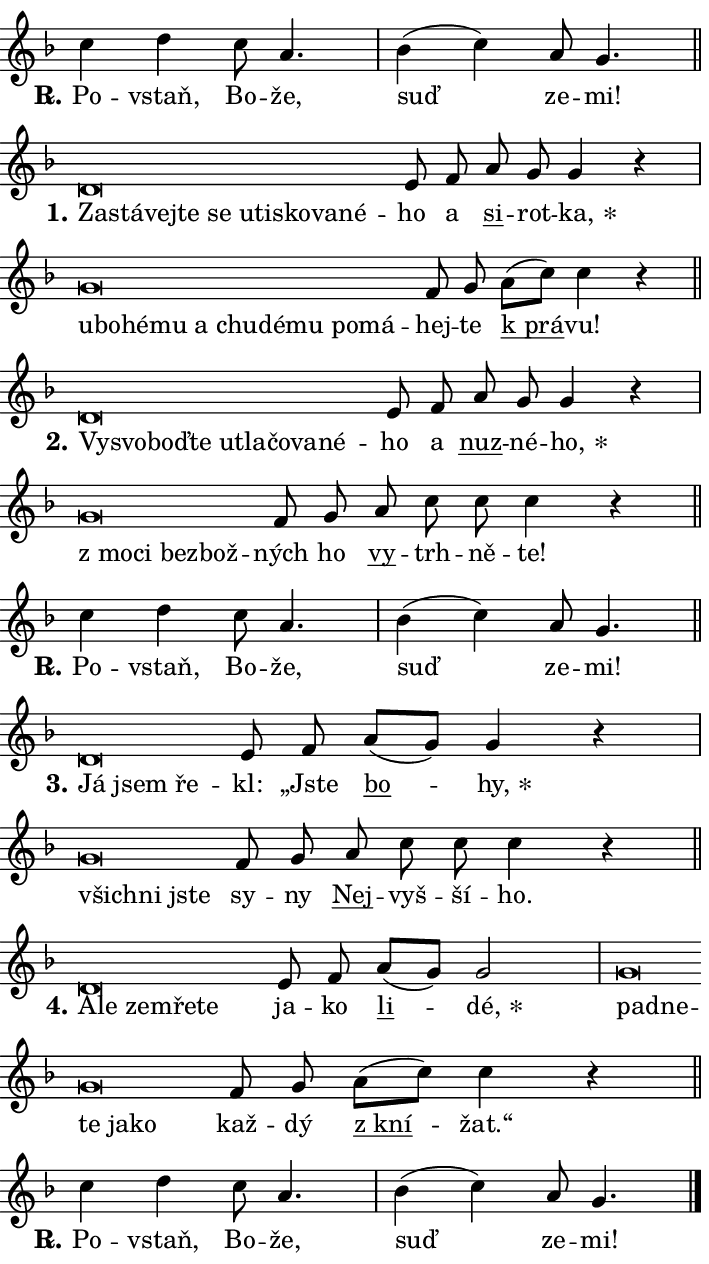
\version "2.24.0"
\header { tagline = "" }
\paper {
  indent = 0\cm
  top-margin = 0\cm
  right-margin = 0.13\cm % to fit lyric hyphens
  bottom-margin = 0\cm
  left-margin = 0\cm
  paper-width = 12\cm
  page-breaking = #ly:one-page-breaking
  system-system-spacing.basic-distance = #11
  score-system-spacing.basic-distance = #11
  ragged-last = ##f
}


%% Author: Thomas Morley
%% https://lists.gnu.org/archive/html/lilypond-user/2020-05/msg00002.html
#(define (line-position grob)
"Returns position of @var[grob} in current system:
   @code{'start}, if at first time-step
   @code{'end}, if at last time-step
   @code{'middle} otherwise
"
  (let* ((col (ly:item-get-column grob))
         (ln (ly:grob-object col 'left-neighbor))
         (rn (ly:grob-object col 'right-neighbor))
         (col-to-check-left (if (ly:grob? ln) ln col))
         (col-to-check-right (if (ly:grob? rn) rn col))
         (break-dir-left
           (and
             (ly:grob-property col-to-check-left 'non-musical #f)
             (ly:item-break-dir col-to-check-left)))
         (break-dir-right
           (and
             (ly:grob-property col-to-check-right 'non-musical #f)
             (ly:item-break-dir col-to-check-right))))
        (cond ((eqv? 1 break-dir-left) 'start)
              ((eqv? -1 break-dir-right) 'end)
              (else 'middle))))

#(define (tranparent-at-line-position vctor)
  (lambda (grob)
  "Relying on @code{line-position} select the relevant enry from @var{vctor}.
Used to determine transparency,"
    (case (line-position grob)
      ((end) (not (vector-ref vctor 0)))
      ((middle) (not (vector-ref vctor 1)))
      ((start) (not (vector-ref vctor 2))))))

noteHeadBreakVisibility =
#(define-music-function (break-visibility)(vector?)
"Makes @code{NoteHead}s transparent relying on @var{break-visibility}"
#{
  \override NoteHead.transparent =
    #(tranparent-at-line-position break-visibility)
#})

#(define delete-ledgers-for-transparent-note-heads
  (lambda (grob)
    "Reads whether a @code{NoteHead} is transparent.
If so this @code{NoteHead} is removed from @code{'note-heads} from
@var{grob}, which is supposed to be @code{LedgerLineSpanner}.
As a result ledgers are not printed for this @code{NoteHead}"
    (let* ((nhds-array (ly:grob-object grob 'note-heads))
           (nhds-list
             (if (ly:grob-array? nhds-array)
                 (ly:grob-array->list nhds-array)
                 '()))
           ;; Relies on the transparent-property being done before
           ;; Staff.LedgerLineSpanner.after-line-breaking is executed.
           ;; This is fragile ...
           (to-keep
             (remove
               (lambda (nhd)
                 (ly:grob-property nhd 'transparent #f))
               nhds-list)))
      ;; TODO find a better method to iterate over grob-arrays, similiar
      ;; to filter/remove etc for lists
      ;; For now rebuilt from scratch
      (set! (ly:grob-object grob 'note-heads)  '())
      (for-each
        (lambda (nhd)
          (ly:pointer-group-interface::add-grob grob 'note-heads nhd))
        to-keep))))

squashNotes = {
  \override NoteHead.X-extent = #'(-0.2 . 0.2)
  \override NoteHead.Y-extent = #'(-0.75 . 0)
  \override NoteHead.stencil =
    #(lambda (grob)
       (let ((pos (ly:grob-property grob 'staff-position)))
         (begin
           (if (< pos -7) (display "ERROR: Lower brevis then expected\n") (display ""))
           (if (<= pos -6) ly:text-interface::print ly:note-head::print))))
}
unSquashNotes = {
  \revert NoteHead.X-extent
  \revert NoteHead.Y-extent
  \revert NoteHead.stencil
}

hideNotes = \noteHeadBreakVisibility #begin-of-line-visible
unHideNotes = \noteHeadBreakVisibility #all-visible

% work-around for resetting accidentals
% https://lilypond.org/doc/v2.23/Documentation/notation/displaying-rhythms#unmetered-music
cadenzaMeasure = {
  \cadenzaOff
  \partial 1024 s1024
  \cadenzaOn
}

#(define-markup-command (accent layout props text) (markup?)
  "Underline accented syllable"
  (interpret-markup layout props
    #{\markup \override #'(offset . 4.3) \underline { #text }#}))

responsum = \markup \concat {
  "R" \hspace #-1.05 \path #0.1 #'((moveto 0 0.07) (lineto 0.9 0.8)) \hspace #0.05 "."
}

spaceSize = #0.6828661417322834 % exact space size for TeX Gyre Schola

\layout {
  \context {
    \Staff
    \remove "Time_signature_engraver"
    \override LedgerLineSpanner.after-line-breaking = #delete-ledgers-for-transparent-note-heads
  }
  \context {
    \Lyrics {
      \override LyricSpace.minimum-distance = \spaceSize
      \override LyricText.font-name = #"TeX Gyre Schola"
      \override LyricText.font-size = 1
      \override StanzaNumber.font-name = #"TeX Gyre Schola Bold"
      \override StanzaNumber.font-size = 1
    }
  }
  \context {
    \Score 
    \override NoteHead.text =
      #(lambda (grob) 
        (let ((pos (ly:grob-property grob 'staff-position)))
          #{\markup {
            \combine
              \halign #-0.55 \raise #(if (= pos -6) 0 0.5) \override #'(thickness . 2) \draw-line #'(3.2 . 0)
              \musicglyph "noteheads.sM1"
          }#}))
  }
}

% magnetic-lyrics.ily
%
%   written by
%     Jean Abou Samra <jean@abou-samra.fr>
%     Werner Lemberg <wl@gnu.org>
%
%   adapted by
%     Jiri Hon <jiri.hon@gmail.com>
%
% Version 2022-Apr-15

% https://www.mail-archive.com/lilypond-user@gnu.org/msg149350.html

#(define (Left_hyphen_pointer_engraver context)
   "Collect syllable-hyphen-syllable occurrences in lyrics and store
them in properties.  This engraver only looks to the left.  For
example, if the lyrics input is @code{foo -- bar}, it does the
following.

@itemize @bullet
@item
Set the @code{text} property of the @code{LyricHyphen} grob between
@q{foo} and @q{bar} to @code{foo}.

@item
Set the @code{left-hyphen} property of the @code{LyricText} grob with
text @q{foo} to the @code{LyricHyphen} grob between @q{foo} and
@q{bar}.
@end itemize

Use this auxiliary engraver in combination with the
@code{lyric-@/text::@/apply-@/magnetic-@/offset!} hook."
   (let ((hyphen #f)
         (text #f))
     (make-engraver
      (acknowledgers
       ((lyric-syllable-interface engraver grob source-engraver)
        (set! text grob)))
      (end-acknowledgers
       ((lyric-hyphen-interface engraver grob source-engraver)
        ;(when (not (grob::has-interface grob 'lyric-space-interface))
          (set! hyphen grob)));)
      ((stop-translation-timestep engraver)
       (when (and text hyphen)
         (ly:grob-set-object! text 'left-hyphen hyphen))
       (set! text #f)
       (set! hyphen #f)))))

#(define (lyric-text::apply-magnetic-offset! grob)
   "If the space between two syllables is less than the value in
property @code{LyricText@/.details@/.squash-threshold}, move the right
syllable to the left so that it gets concatenated with the left
syllable.

Use this function as a hook for
@code{LyricText@/.after-@/line-@/breaking} if the
@code{Left_@/hyphen_@/pointer_@/engraver} is active."
   (let ((hyphen (ly:grob-object grob 'left-hyphen #f)))
     (when hyphen
       (let ((left-text (ly:spanner-bound hyphen LEFT)))
         (when (grob::has-interface left-text 'lyric-syllable-interface)
           (let* ((common (ly:grob-common-refpoint grob left-text X))
                  (this-x-ext (ly:grob-extent grob common X))
                  (left-x-ext
                   (begin
                     ;; Trigger magnetism for left-text.
                     (ly:grob-property left-text 'after-line-breaking)
                     (ly:grob-extent left-text common X)))
                  ;; `delta` is the gap width between two syllables.
                  (delta (- (interval-start this-x-ext)
                            (interval-end left-x-ext)))
                  (details (ly:grob-property grob 'details))
                  (threshold (assoc-get 'squash-threshold details 0.2)))
             (when (< delta threshold)
               (let* (;; We have to manipulate the input text so that
                      ;; ligatures crossing syllable boundaries are not
                      ;; disabled.  For languages based on the Latin
                      ;; script this is essentially a beautification.
                      ;; However, for non-Western scripts it can be a
                      ;; necessity.
                      (lt (ly:grob-property left-text 'text))
                      (rt (ly:grob-property grob 'text))
                      (is-space (grob::has-interface hyphen 'lyric-space-interface))
                      (space (if is-space " " ""))
                      (extra-delta (if is-space spaceSize 0))
                      ;; Append new syllable.
                      (ltrt-space (if (and (string? lt) (string? rt))
                                (string-append lt space rt)
                                (make-concat-markup (list lt space rt))))
                      ;; Right-align `ltrt` to the right side.
                      (ltrt-space-markup (grob-interpret-markup
                               grob
                               (make-translate-markup
                                (cons (interval-length this-x-ext) 0)
                                (make-right-align-markup ltrt-space)))))
                 (begin
                   ;; Don't print `left-text`.
                   (ly:grob-set-property! left-text 'stencil #f)
                   ;; Set text and stencil (which holds all collected
                   ;; syllables so far) and shift it to the left.
                   (ly:grob-set-property! grob 'text ltrt-space)
                   (ly:grob-set-property! grob 'stencil ltrt-space-markup)
                   (ly:grob-translate-axis! grob (- (- delta extra-delta)) X))))))))))


#(define (lyric-hyphen::displace-bounds-first grob)
   ;; Make very sure this callback isn't triggered too early.
   (let ((left (ly:spanner-bound grob LEFT))
         (right (ly:spanner-bound grob RIGHT)))
     (ly:grob-property left 'after-line-breaking)
     (ly:grob-property right 'after-line-breaking)
     (ly:lyric-hyphen::print grob)))

squashThreshold = #0.4

\layout {
  \context {
    \Lyrics
    \consists #Left_hyphen_pointer_engraver
    \override LyricText.after-line-breaking =
      #lyric-text::apply-magnetic-offset!
    \override LyricHyphen.stencil = #lyric-hyphen::displace-bounds-first
    \override LyricText.details.squash-threshold = \squashThreshold
    \override LyricHyphen.minimum-distance = 0
    \override LyricHyphen.minimum-length = \squashThreshold
  }
}

squashText = \override LyricText.details.squash-threshold = 9999
unSquashText = \override LyricText.details.squash-threshold = \squashThreshold

leftText = \override LyricText.self-alignment-X = #LEFT
unLeftText = \revert LyricText.self-alignment-X

starOffset = #(lambda (grob) 
                (let ((x_offset (ly:self-alignment-interface::aligned-on-x-parent grob)))
                  (if (= x_offset 0) 0 (+ x_offset 1.2))))

star = #(define-music-function (syllable)(string?)
"Append star separator at the end of a syllable"
#{
  \once \override LyricText.X-offset = #starOffset
  \lyricmode { \markup {
    #syllable
    \override #'((font-name . "TeX Gyre Schola Bold")) \hspace #0.2 \lower #0.65 \larger "*"
  } }
#})

starAccent = #(define-music-function (syllable)(string?)
"Append star separator at the end of a syllable and make accent"
#{
  \once \override LyricText.X-offset = #starOffset
  \lyricmode { \markup {
    \accent #syllable
    \override #'((font-name . "TeX Gyre Schola Bold")) \hspace #0.2 \lower #0.65 \larger "*"
  } }
#})

breath = #(define-music-function (syllable)(string?)
"Append breathing indicator at the end of a syllable"
#{
  \lyricmode { \markup { #syllable "+" } }
#})

optionalBreath = #(define-music-function (syllable)(string?)
"Append optional breathing indicator at the end of a syllable"
#{
  \lyricmode { \markup { #syllable "(+)" } }
#})


\score {
    <<
        \new Voice = "melody" { \cadenzaOn \key f \major \relative { c''4 d c8 a4. \cadenzaMeasure \bar "|" bes4( c) a8 g4. \cadenzaMeasure \bar "||" \break } }
        \new Lyrics \lyricsto "melody" { \lyricmode { \set stanza = \responsum
Po -- vstaň, Bo -- že, suď ze -- mi! } }
    >>
    \layout {}
}

\score {
    <<
        \new Voice = "melody" { \cadenzaOn \key f \major \relative { \squashNotes d'\breve*1/16 \hideNotes \breve*1/16 \bar "" \breve*1/16 \bar "" \breve*1/16 \bar "" \breve*1/16 \bar "" \breve*1/16 \bar "" \breve*1/16 \bar "" \breve*1/16 \bar "" \breve*1/16 \breve*1/16 \bar "" \unHideNotes \unSquashNotes e8 f \bar "" a g g4 r \cadenzaMeasure \bar "|" \squashNotes g\breve*1/16 \hideNotes \breve*1/16 \bar "" \breve*1/16 \bar "" \breve*1/16 \bar "" \breve*1/16 \bar "" \breve*1/16 \bar "" \breve*1/16 \bar "" \breve*1/16 \bar "" \breve*1/16 \breve*1/16 \bar "" \unHideNotes \unSquashNotes f8 g \bar "" a[( c)] c4 r \cadenzaMeasure \bar "||" \break } }
        \new Lyrics \lyricsto "melody" { \lyricmode { \set stanza = "1."
\leftText Za -- \squashText stá -- vej -- te se u -- ti -- sko -- va -- né -- \unLeftText \unSquashText ho a \markup \accent si -- rot -- \star ka, \leftText u -- \squashText bo -- hé -- mu a chu -- dé -- mu po -- má -- \unLeftText \unSquashText hej -- te \markup \accent "k prá" -- vu! } }
    >>
    \layout {}
}

\score {
    <<
        \new Voice = "melody" { \cadenzaOn \key f \major \relative { \squashNotes d'\breve*1/16 \hideNotes \breve*1/16 \bar "" \breve*1/16 \bar "" \breve*1/16 \bar "" \breve*1/16 \bar "" \breve*1/16 \bar "" \breve*1/16 \bar "" \breve*1/16 \breve*1/16 \bar "" \unHideNotes \unSquashNotes e8 f \bar "" a g g4 r \cadenzaMeasure \bar "|" \squashNotes g\breve*1/16 \hideNotes \breve*1/16 \bar "" \breve*1/16 \breve*1/16 \bar "" \unHideNotes \unSquashNotes f8 g \bar "" a c c c4 r \cadenzaMeasure \bar "||" \break } }
        \new Lyrics \lyricsto "melody" { \lyricmode { \set stanza = "2."
\leftText Vy -- \squashText svo -- bo -- ďte u -- tla -- čo -- va -- né -- \unLeftText \unSquashText ho a \markup \accent nuz -- né -- \star ho, \leftText "z mo" -- \squashText ci bez -- bož -- \unLeftText \unSquashText ných ho \markup \accent vy -- trh -- ně -- te! } }
    >>
    \layout {}
}

\score {
    <<
        \new Voice = "melody" { \cadenzaOn \key f \major \relative { c''4 d c8 a4. \cadenzaMeasure \bar "|" bes4( c) a8 g4. \cadenzaMeasure \bar "||" \break } }
        \new Lyrics \lyricsto "melody" { \lyricmode { \set stanza = \responsum
Po -- vstaň, Bo -- že, suď ze -- mi! } }
    >>
    \layout {}
}

\score {
    <<
        \new Voice = "melody" { \cadenzaOn \key f \major \relative { \squashNotes d'\breve*1/16 \hideNotes \breve*1/16 \breve*1/16 \bar "" \unHideNotes \unSquashNotes e8 f \bar "" a[( g)] g4 r \cadenzaMeasure \bar "|" \squashNotes g\breve*1/16 \hideNotes \breve*1/16 \breve*1/16 \bar "" \unHideNotes \unSquashNotes f8 g \bar "" a c c c4 r \cadenzaMeasure \bar "||" \break } }
        \new Lyrics \lyricsto "melody" { \lyricmode { \set stanza = "3."
\leftText Já \squashText jsem ře -- \unLeftText \unSquashText kl: „Jste \markup \accent bo -- \star hy, \leftText všich -- \squashText ni jste \unLeftText \unSquashText sy -- ny \markup \accent Nej -- vyš -- ší -- ho. } }
    >>
    \layout {}
}

\score {
    <<
        \new Voice = "melody" { \cadenzaOn \key f \major \relative { \squashNotes d'\breve*1/16 \hideNotes \breve*1/16 \bar "" \breve*1/16 \bar "" \breve*1/16 \breve*1/16 \bar "" \unHideNotes \unSquashNotes e8 f \bar "" a[( g)] g2 \cadenzaMeasure \bar "|" \squashNotes g\breve*1/16 \hideNotes \breve*1/16 \bar "" \breve*1/16 \bar "" \breve*1/16 \breve*1/16 \bar "" \unHideNotes \unSquashNotes f8 g \bar "" a[( c)] c4 r \cadenzaMeasure \bar "||" \break } }
        \new Lyrics \lyricsto "melody" { \lyricmode { \set stanza = "4."
\leftText A -- \squashText le ze -- mře -- te \unLeftText \unSquashText ja -- ko \markup \accent li -- \star dé, \leftText pad -- \squashText ne -- te ja -- ko \unLeftText \unSquashText kaž -- dý \markup \accent "z kní" -- žat.“ } }
    >>
    \layout {}
}

\score {
    <<
        \new Voice = "melody" { \cadenzaOn \key f \major \relative { c''4 d c8 a4. \cadenzaMeasure \bar "|" bes4( c) a8 g4. \cadenzaMeasure \bar "||" \break } \bar "|." }
        \new Lyrics \lyricsto "melody" { \lyricmode { \set stanza = \responsum
Po -- vstaň, Bo -- že, suď ze -- mi! } }
    >>
    \layout {}
}
